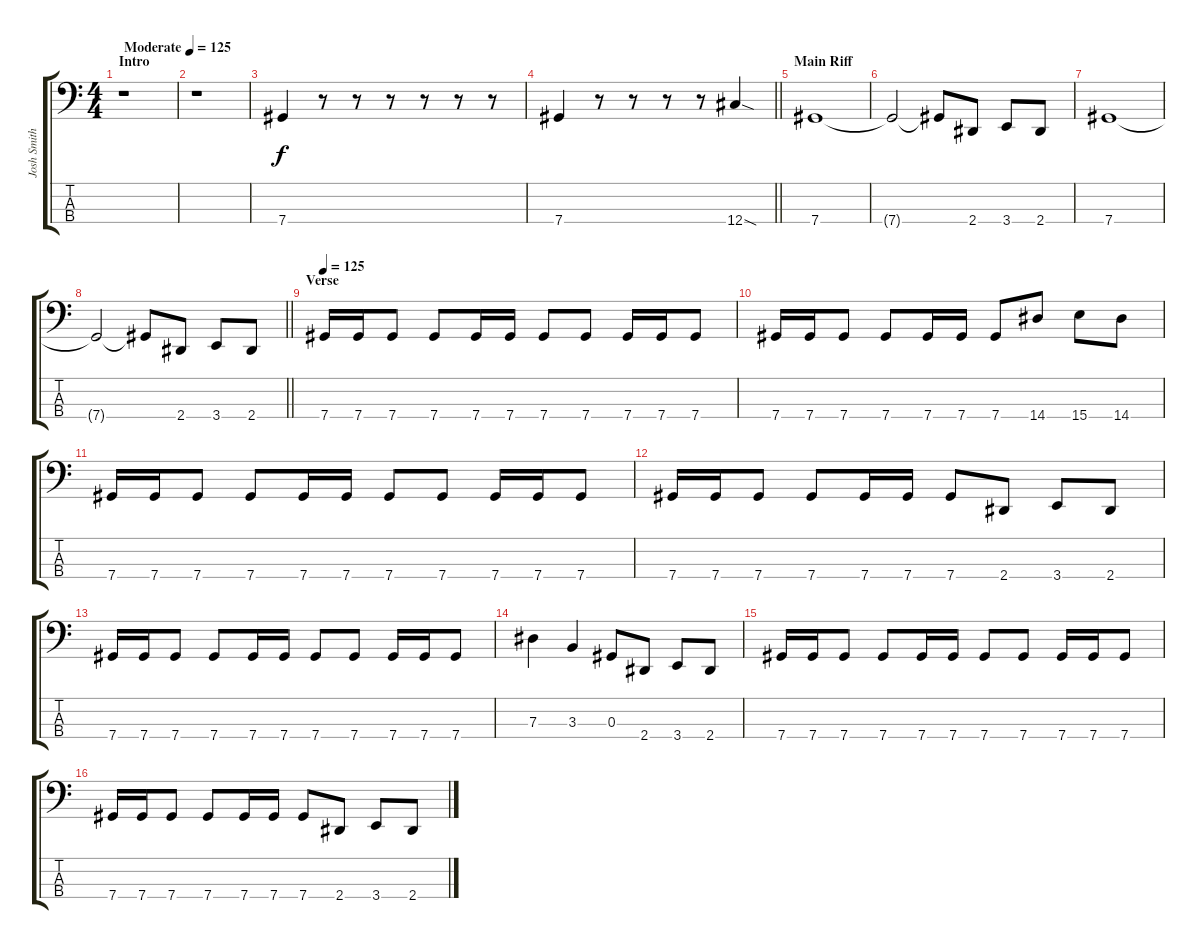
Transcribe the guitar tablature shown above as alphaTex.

\track ("Josh Smith" "Josh Smith") {instrument electricbassfinger}
\staff {score tabs}
\tuning (Gb2 Db2 Ab1 Db1) {hide}
\ts (4 4)
\section ("" "Intro")
\tempo (125 "Moderate")
\clef f4
\ks c
r.1{dy f instrument electricbassfinger} |
r.1 |
7.4.4 r.8 r.8 r.8 r.8 r.8 r.8 |
\barLineRight lightlight
7.4.4 r.8 r.8 r.8 r.8 12.4{sod}.4 |
\section ("" "Main Riff")
7.4.1 |
7.4{t}.2 7.4{t}.8 2.4.8 3.4.8 2.4.8 |
7.4.1 |
\barLineRight lightlight
7.4{t}.2 7.4{t}.8 2.4.8 3.4.8 2.4.8 |
\section ("" "Verse")
\tempo 125
7.4.16 7.4.16 7.4.8 7.4.8 7.4.16 7.4.16 7.4.8 7.4.8 7.4.16 7.4.16 7.4.8 |
7.4.16 7.4.16 7.4.8 7.4.8 7.4.16 7.4.16 7.4.8 14.4.8 15.4.8 14.4.8 |
7.4.16 7.4.16 7.4.8 7.4.8 7.4.16 7.4.16 7.4.8 7.4.8 7.4.16 7.4.16 7.4.8 |
7.4.16 7.4.16 7.4.8 7.4.8 7.4.16 7.4.16 7.4.8 2.4.8 3.4.8 2.4.8 |
7.4.16 7.4.16 7.4.8 7.4.8 7.4.16 7.4.16 7.4.8 7.4.8 7.4.16 7.4.16 7.4.8 |
7.3.4 3.3.4 0.3.8 2.4.8 3.4.8 2.4.8 |
7.4.16 7.4.16 7.4.8 7.4.8 7.4.16 7.4.16 7.4.8 7.4.8 7.4.16 7.4.16 7.4.8 |
7.4.16 7.4.16 7.4.8 7.4.8 7.4.16 7.4.16 7.4.8 2.4.8 3.4.8 2.4.8
